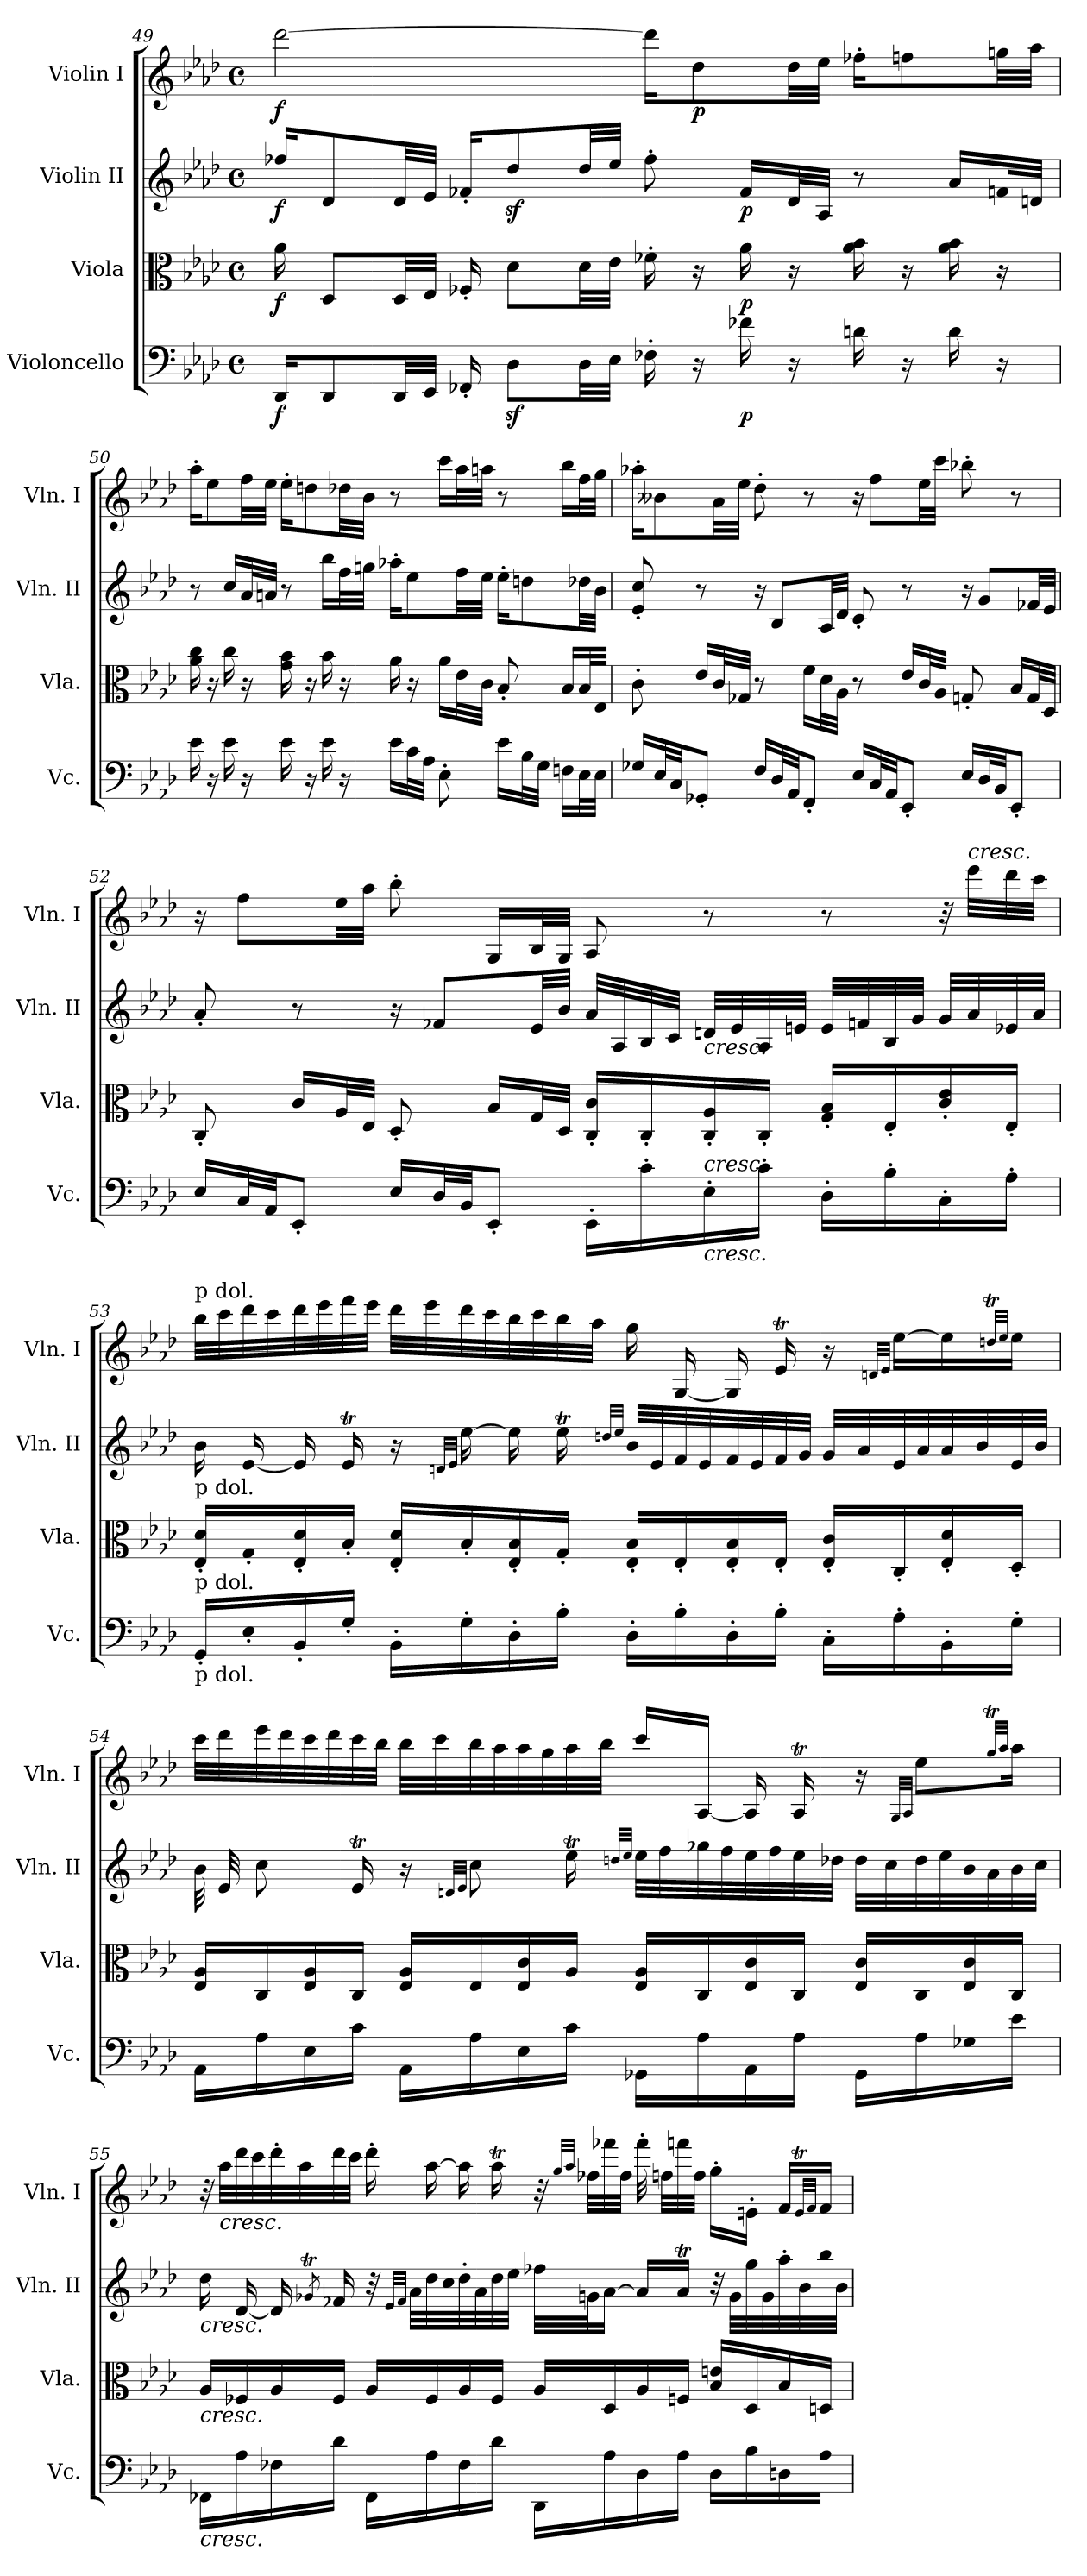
**kern	**dynam	**kern	**dynam	**kern	**dynam	**kern	**dynam
*part4	*part4	*part3	*part3	*part2	*part2	*part1	*part1
*staff4	*staff4	*staff3	*staff3	*staff2	*staff2	*staff1	*staff1
*I"Violoncello	*	*I"Viola	*	*I"Violin II	*	*I"Violin I	*
*I'Vc.	*	*I'Vla.	*	*I'Vln. II	*	*I'Vln. I	*
*clefF4	*	*clefC3	*	*clefG2	*	*clefG2	*
*k[b-e-a-d-]	*	*k[b-e-a-d-]	*	*k[b-e-a-d-]	*	*k[b-e-a-d-]	*
*A-:	*	*A-:	*	*A-:	*	*A-:	*
*M4/4	*	*M4/4	*	*M4/4	*	*M4/4	*
*met(c)	*	*met(c)	*	*met(c)	*	*met(c)	*
=49	=49	=49	=49	=49	=49	=49	=49
!	!LO:DY:b	!	!LO:DY:b	!	!LO:DY:b	!	!LO:DY:b
16DD-/KL	f	16a-\	f	16ff-X/KL	f	[2ddd-\	f
8DD-/	.	8D-/L	.	8d-/	.	.	.
32DD-/LL	.	32D-/LL	.	32d-/LL	.	.	.
32EE-/JJJ	.	32E-/JJJ	.	32e-/JJJ	.	.	.
16FF-X'/	.	16F-X'/	.	16f-X'/KL	.	.	.
8D-z>\L	.	8d-\L	.	8dd-z</	.	.	.
32D-\LL	.	32d-\LL	.	32dd-/LL	.	.	.
32E-\JJJ	.	32e-\JJJ	.	32ee-/JJJ	.	.	.
16F-X'\	.	16f-X'\	.	8ff-'\	.	16ddd-\KL]	.
!	!	!	!	!	!	!	!LO:DY:b
16r	.	16r	.	.	.	8dd-\	p
!	!LO:DY:b	!	!LO:DY:b	!	!LO:DY:b	!	!
16f-X\	p	16a-\	p	16f-/LL	p	.	.
16r	.	16r	.	32d-/L	.	32dd-\LL	.
.	.	.	.	32A-/JJJ	.	32ee-\JJJ	.
16dn\	.	16a-\ 16b-\	.	8r	.	16ff-X'\KL	.
16r	.	16r	.	.	.	8ffn\	.
16d\	.	16a-\ 16b-\	.	16a-/LL	.	.	.
16r	.	16r	.	32fn/L	.	32ggn\LL	.
.	.	.	.	32dn/JJJ	.	32aa-\JJJ	.
=50	=50	=50	=50	=50	=50	=50	=50
16e-\	.	16a-\ 16cc\	.	8r	.	16aa-'\KL	.
16r	.	16r	.	.	.	8ee-\	.
16e-\	.	16cc\	.	16cc/LL	.	.	.
16r	.	16r	.	32a-/L	.	32ff\LL	.
.	.	.	.	32an/JJJ	.	32ee-\JJJ	.
16e-\	.	16g\ 16b-\	.	8r	.	16ee-'\KL	.
16r	.	16r	.	.	.	8ddn\	.
16e-\	.	16b-\	.	16bb-\LL	.	.	.
16r	.	16r	.	32ff\L	.	32dd-X\LL	.
.	.	.	.	32ggn\JJJ	.	32b-\JJJ	.
16e-\LL	.	16a-\	.	16aa-X'\KL	.	8r	.
32c\L	.	16r	.	8ee-\	.	.	.
32A-\JJJ	.	.	.	.	.	.	.
8E-'\	.	16a-\LL	.	.	.	16ccc\LL	.
.	.	32e-\L	.	32ff\LL	.	32aa-\L	.
.	.	32c\JJJ	.	32ee-\JJJ	.	32aan\JJJ	.
16e-\LL	.	8B-'/	.	16ee-'\KL	.	8r	.
32B-\L	.	.	.	8ddn\	.	.	.
32G\JJJ	.	.	.	.	.	.	.
16Fn\LL	.	16B-/LL	.	.	.	16bb-\LL	.
32E-\L	.	32B-/L	.	32dd-X\LL	.	32ff\L	.
32E-\JJJ	.	32E-/JJJ	.	32b-\JJJ	.	32gg\JJJ	.
=51	=51	=51	=51	=51	=51	=51	=51
16G-X/LL	.	8c'\	.	8e-/' 8cc/'	.	16aa-X'\KL	.
32E-/L	.	.	.	.	.	8b--X\	.
32C/JJ	.	.	.	.	.	.	.
8GG-X'/J	.	16e-/LL	.	8r	.	.	.
.	.	32c/L	.	.	.	32a-\LL	.
.	.	32G-X/JJJ	.	.	.	32ee-\JJJ	.
16F/LL	.	8r	.	16r	.	8dd-'\	.
32D-/L	.	.	.	8B-/L	.	.	.
32AA-/JJ	.	.	.	.	.	.	.
8FF'/J	.	16f\LL	.	.	.	8r	.
.	.	32d-\L	.	32A-/LL	.	.	.
.	.	32A-\JJJ	.	32d-/JJJ	.	.	.
16E-/LL	.	8r	.	8c'/	.	16r	.
32C/L	.	.	.	.	.	8ff\L	.
32AA-/JJ	.	.	.	.	.	.	.
8EE-'/J	.	16e-/LL	.	8r	.	.	.
.	.	32c/L	.	.	.	32ee-\LL	.
.	.	32A-/JJJ	.	.	.	32ccc\JJJ	.
16E-/LL	.	8Gn'/	.	16r	.	8bb-X'\	.
32D-/L	.	.	.	8g/L	.	.	.
32BB-/JJ	.	.	.	.	.	.	.
8EE-'/J	.	16B-/LL	.	.	.	8r	.
.	.	32G/L	.	32f-X/LL	.	.	.
.	.	32D-/JJJ	.	32e-/JJJ	.	.	.
=52	=52	=52	=52	=52	=52	=52	=52
16E-/LL	.	8C'/	.	8a-'/	.	16r	.
32C/L	.	.	.	.	.	8ff\L	.
32AA-/JJ	.	.	.	.	.	.	.
8EE-'/J	.	16c/LL	.	8r	.	.	.
.	.	32A-/L	.	.	.	32ee-\LL	.
.	.	32E-/JJJ	.	.	.	32aa-\JJJ	.
16E-/LL	.	8D-'/	.	16r	.	8bb-'\	.
32D-/L	.	.	.	8f-X/L	.	.	.
32BB-/JJ	.	.	.	.	.	.	.
8EE-'/J	.	16B-/LL	.	.	.	16G/LL	.
.	.	32G/L	.	32e-/LL	.	32B-/L	.
.	.	32D-/JJJ	.	32b-/JJJ	.	32G/JJJ	.
16EE-'\LL	.	16C/' 16c/'LL	.	32a-/LLL	.	8A-/	.
.	.	.	.	32A-/	.	.	.
16c'\	.	16C'/	.	32B-/	.	.	.
.	.	.	.	32c/JJJ	.	.	.
!	!	!	!	!LO:TX:b:i:t=cresc.	!	!	!
!LO:TX:b:i:t=cresc.	!	!	!	!	!	!	!
!LO:TX:a:i:t=cresc.	!	!	!	!	!	!	!
16E-'\	.	16C/' 16A-/'	.	32dn/LLL	.	8r	.
.	.	.	.	32e-/	.	.	.
16c'\JJ	.	16C'/JJ	.	32A-/	.	.	.
.	.	.	.	32en/JJJ	.	.	.
16D-'\LL	.	16G/' 16B-/'LL	.	32e/LLL	.	8r	.
.	.	.	.	32fn/	.	.	.
16B-'\	.	16E-'/	.	32B-/	.	.	.
.	.	.	.	32g/JJJ	.	.	.
16C'\	.	16c/' 16e-/'	.	32g/LLL	.	32r	.
!	!	!	!	!	!	!LO:TX:a:i:t=cresc.	!
.	.	.	.	32a-/	.	32eee-\LLL	.
16A-'\JJ	.	16E-'/JJ	.	32e-X/	.	32ddd-\	.
.	.	.	.	32a-/JJJ	.	32ccc\JJJ	.
=53	=53	=53	=53	=53	=53	=53	=53
!	!	!	!	!	!	!LO:TX:a:t=p  dol.	!
!	!	!	!	!LO:TX:b:t=p  dol.	!	!	!
!LO:TX:a:t=p  dol.	!	!	!	!	!	!	!
!LO:TX:b:t=p  dol.	!	!	!	!	!	!	!
16GG'/LL	.	16E-/' 16d-/'LL	.	16b-\	.	32bb-\LLL	.
.	.	.	.	.	.	32ccc\	.
16E-'/	.	16G'/	.	[16e-/	.	32ddd-\	.
.	.	.	.	.	.	32ccc\	.
16BB-'/	.	16E-/' 16d-/'	.	16e-/]	.	32ddd-\	.
.	.	.	.	.	.	32eee-\	.
16G'/JJ	.	16B-'/JJ	.	16e-T/	.	32fff\	.
.	.	.	.	.	.	32eee-\JJJ	.
16BB-'\LL	.	16E-/' 16d-/'LL	.	16r	.	32ddd-\LLL	.
.	.	.	.	.	.	32eee-\	.
.	.	.	.	32qdn/LLL	.	.	.
.	.	.	.	32qe-/JJJ	.	.	.
16G'\	.	16B-'/	.	[16ee-\	.	32ddd-\	.
.	.	.	.	.	.	32ccc\	.
16D-'\	.	16E-/' 16B-/'	.	16ee-\]	.	32bb-\	.
.	.	.	.	.	.	32ccc\	.
16B-'\JJ	.	16G'/JJ	.	16ee-T\	.	32bb-\	.
.	.	.	.	.	.	32aa-\JJJ	.
.	.	.	.	32qddn/LLL	.	.	.
.	.	.	.	32qee-/JJJ	.	.	.
16D-'\LL	.	16E-/' 16B-/'LL	.	32b-/LLL	.	16gg\	.
.	.	.	.	32e-/	.	.	.
16B-'\	.	16E-'/	.	32f/	.	[16G/	.
.	.	.	.	32e-/	.	.	.
16D-'\	.	16E-/' 16B-/'	.	32f/	.	16G/]	.
.	.	.	.	32e-/	.	.	.
16B-'\JJ	.	16E-'/JJ	.	32f/	.	16e-T/	.
.	.	.	.	32g/JJJ	.	.	.
16C'\LL	.	16E-/' 16c/'LL	.	32g/LLL	.	16r	.
.	.	.	.	32a-/	.	.	.
.	.	.	.	.	.	32qdn/LLL	.
.	.	.	.	.	.	32qe-/JJJ	.
16A-'\	.	16C'/	.	32e-/	.	[16ee-\LL	.
.	.	.	.	32a-/	.	.	.
16BB-'\	.	16E-/' 16d-/'	.	32a-/	.	16ee-\]	.
.	.	.	.	32b-/	.	.	.
.	.	.	.	.	.	32qddnt/LLL	.
.	.	.	.	.	.	32qee-/JJJ	.
16G'\JJ	.	16D-'/JJ	.	32e-/	.	16ee-\JJ	.
.	.	.	.	32b-/JJJ	.	.	.
=54	=54	=54	=54	=54	=54	=54	=54
16AA-\LL	.	16E-/ 16A-/LL	.	32b-\	.	32ccc\LLL	.
.	.	.	.	32e-/	.	32ddd-\	.
16A-\	.	16C/	.	8cc\	.	32eee-\	.
.	.	.	.	.	.	32ddd-\	.
16E-\	.	16E-/ 16A-/	.	.	.	32ccc\	.
.	.	.	.	.	.	32ddd-\	.
16c\JJ	.	16C/JJ	.	16e-T/	.	32ccc\	.
.	.	.	.	.	.	32bb-\JJJ	.
16AA-\LL	.	16E-/ 16A-/LL	.	16r	.	32bb-\LLL	.
.	.	.	.	.	.	32ccc\	.
.	.	.	.	32qdn/LLL	.	.	.
.	.	.	.	32qe-/JJJ	.	.	.
16A-\	.	16E-/	.	8cc\	.	32bb-\	.
.	.	.	.	.	.	32aa-\	.
16E-\	.	16E-/ 16c/	.	.	.	32aa-\	.
.	.	.	.	.	.	32gg\	.
16c\JJ	.	16A-/JJ	.	16ee-T\	.	32aa-\	.
.	.	.	.	.	.	32bb-\JJJ	.
.	.	.	.	32qddn/LLL	.	.	.
.	.	.	.	32qee-/JJJ	.	.	.
16GG-X\LL	.	16E-/ 16A-/LL	.	32ee-\LLL	.	16ccc/LL	.
.	.	.	.	32ff\	.	.	.
16A-\	.	16C/	.	32gg-X\	.	[16A-/JJ	.
.	.	.	.	32ff\	.	.	.
16AA-\	.	16E-/ 16c/	.	32ee-\	.	16A-/]	.
.	.	.	.	32ff\	.	.	.
16A-\JJ	.	16C/JJ	.	32ee-\	.	16A-T/	.
.	.	.	.	32dd-X\JJJ	.	.	.
16GG-\LL	.	16E-/ 16c/LL	.	32dd-\LLL	.	16r	.
.	.	.	.	32cc\	.	.	.
.	.	.	.	.	.	32qG/LLL	.
.	.	.	.	.	.	32qA-/JJJ	.
16A-\	.	16C/	.	32dd-\	.	8ee-\L	.
.	.	.	.	32ee-\	.	.	.
16G-X\	.	16E-/ 16c/	.	32b-\	.	.	.
.	.	.	.	32a-\	.	.	.
.	.	.	.	.	.	32qggt/LLL	.
.	.	.	.	.	.	32qaa-/JJJ	.
16e-\JJ	.	16C/JJ	.	32b-\	.	16aa-\Jk	.
.	.	.	.	32cc\JJJ	.	.	.
=55	=55	=55	=55	=55	=55	=55	=55
!	!	!	!	!LO:TX:b:i:t=cresc.	!	!	!
!	!	!LO:TX:b:i:t=cresc.	!	!	!	!	!
!LO:TX:b:i:t=cresc.	!	!	!	!	!	!	!
16FF-X\LL	.	16A-/LL	.	16dd-\	.	32r	.
!	!	!	!	!	!	!LO:TX:b:i:t=cresc.	!
.	.	.	.	.	.	32aa-\LLL	.
16A-\	.	16F-X/	.	[16d-/	.	32ddd-\	.
.	.	.	.	.	.	32ccc\	.
16F-X\	.	16A-/	.	16d-/]	.	32ddd-'\	.
.	.	.	.	.	.	32aa-\	.
.	.	.	.	8qg-XT/	.	.	.
16d-\JJ	.	16F-/JJ	.	16f-X/	.	32ddd-\	.
.	.	.	.	.	.	32ccc\JJJ	.
16FF-\LL	.	16A-/LL	.	32r	.	16ddd-'\	.
.	.	.	.	32qe-/LLL	.	.	.
.	.	.	.	32qf-/JJJ	.	.	.
.	.	.	.	32a-\LLL	.	.	.
16A-\	.	16F-/	.	32dd-\	.	[16aa-\	.
.	.	.	.	32cc\	.	.	.
16F-\	.	16A-/	.	32dd-'\	.	16aa-\]	.
.	.	.	.	32a-\	.	.	.
16d-\JJ	.	16F-/JJ	.	32dd-\	.	16aa-T\	.
.	.	.	.	32ee-\JJJ	.	.	.
16DD-\LL	.	16A-/LL	.	32ff-X\LLL	.	32r	.
.	.	.	.	.	.	32qgg/LLL	.
.	.	.	.	.	.	32qaa-/JJJ	.
.	.	.	.	32gn\J	.	32ff-X\LLL	.
16A-\	.	16D-/	.	[16a-\JJ	.	32fff-X\	.
.	.	.	.	.	.	32ff-\JJJ	.
16D-\	.	16A-/	.	16a-/LL]	.	32fff-'\	.
.	.	.	.	.	.	32ffn\LLL	.
16A-\JJ	.	16Fn/JJ	.	16a-T/JJ	.	32fffn\	.
.	.	.	.	.	.	32ff\JJJ	.
16D-\LL	.	16B-/ 16en/LL	.	32r	.	16gg'\LL	.
.	.	.	.	32g\LLL	.	.	.
16B-\	.	16D-/	.	32gg\	.	16en'\JJ	.
.	.	.	.	32g\	.	.	.
16Dn\	.	16B-/	.	32aa-'\	.	16f/LL	.
.	.	.	.	32b-\	.	.	.
.	.	.	.	.	.	32qet/LLL	.
.	.	.	.	.	.	32qf/JJJ	.
16A-\JJ	.	16Dn/JJ	.	32bb-\	.	16f/JJ	.
.	.	.	.	32b-\JJJ	.	.	.
=	=	=	=	=	=	=	=
*-	*-	*-	*-	*-	*-	*-	*-
